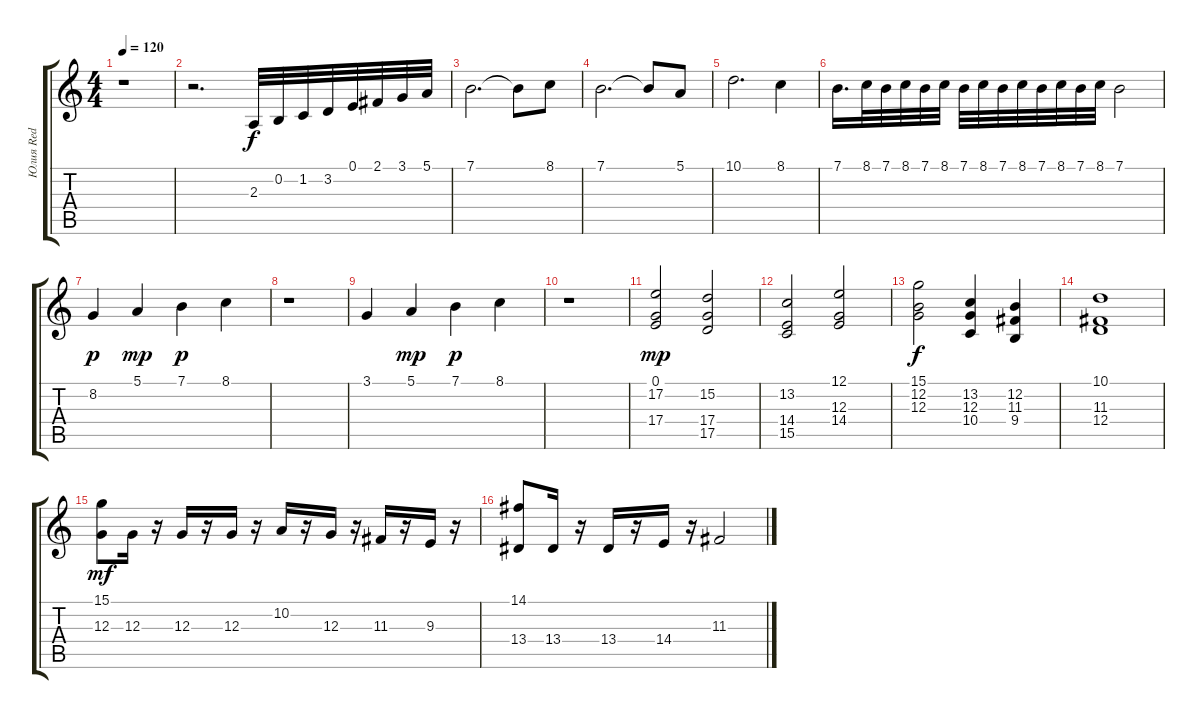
\track ("Юлия Red" "Юлия Red") {instrument tremolostrings}
\staff {score tabs}
\tuning (E4 B3 G3 D3 A2 E2) {hide}
\ts (4 4)
\tempo 120
\clef g2
\ks c
r.1{dy mp} |
r.2{d} 2.3.32{dy f} 0.2.32 1.2.32 3.2.32 0.1.32 2.1.32 3.1.32 5.1.32 |
7.1.2{d} 7.1{t}.8 8.1.8 |
7.1.2{d} 7.1{t}.8 5.1.8 |
10.1.2{d} 8.1.4 |
7.1.16{d} 8.1.32 7.1.32 8.1.32 7.1.32 8.1.32 7.1.32 8.1.32 7.1.32 8.1.32 7.1.32 8.1.32 7.1.32 8.1.32 7.1.2 |
8.2.4{dy p} 5.1.4{dy mp} 7.1.4{dy p} 8.1.4 |
r.1 |
3.1.4 5.1.4{dy mp} 7.1.4{dy p} 8.1.4 |
r.1 |
(0.1 17.2 17.4).2{dy mp} (15.2 17.4 17.5).2 |
(13.2 14.4 15.5).2 (12.1 12.3 14.4).2 |
(15.1 12.2 12.3).2{dy f} (13.2 12.3 10.4).4 (12.2 11.3 9.4).4 |
(10.1 11.3 12.4).1 |
(15.1 12.3).8{dy mf} 12.3.16 r.16 12.3.16 r.16 12.3.16 r.16 10.2.16 r.16 12.3.16 r.16 11.3.16 r.16 9.3.16 r.16 |
(14.1 13.4).8 13.4.16 r.16 13.4.16 r.16 14.4.16 r.16 11.3.2
